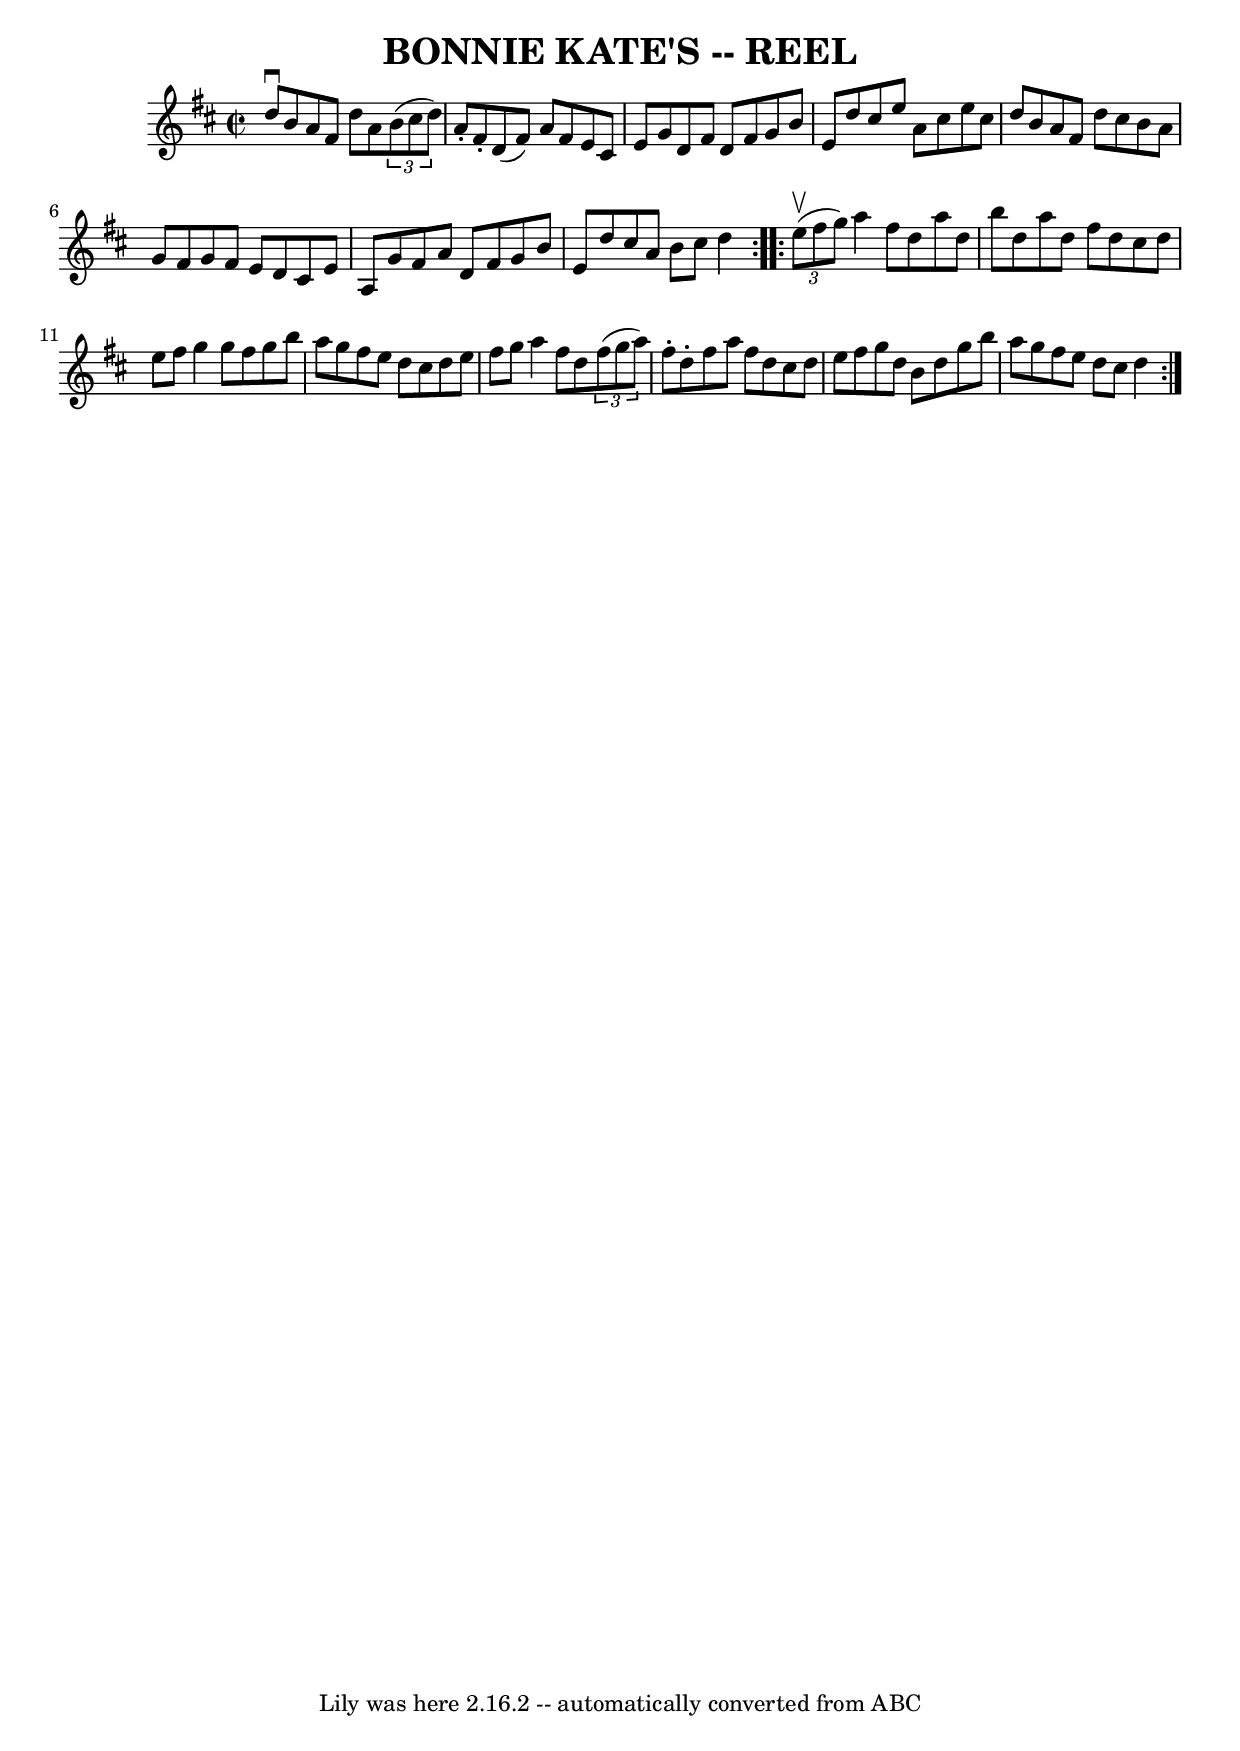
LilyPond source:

\version "2.7.40"
\include "Mammoth.ily"
\header {
	%% book = "Ryan's Mammoth Collection of Fiddle Tunes"
	crossRefNumber = "1"
	footnotes = ""
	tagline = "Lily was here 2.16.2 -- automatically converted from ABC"
	title = "BONNIE KATE'S -- REEL"
}
voicedefault =  {
\set Score.defaultBarType = "empty"

\repeat volta 2 {
\override Staff.TimeSignature #'style = #'C
 \time 2/2 \key d \major d''8^\downbow b'8        |
 a'8 fis'8  
 d''8 a'8    \times 2/3 { b'8 (cis''8 d''8) } a'8 -. fis'8 
-.   |
 d'8 (fis'8) a'8 fis'8 e'8 cis'8 e'8 g'8  
  |
 d'8 fis'8 d'8 fis'8 g'8 b'8 e'8 d''8    
|
 cis''8 e''8 a'8 cis''8 e''8 cis''8 d''8 b'8     
   |
 a'8 fis'8 d''8 cis''8 b'8 a'8 g'8 fis'8    
|
 g'8 fis'8 e'8 d'8 cis'8 e'8 a8 g'8    |
  
 fis'8 a'8 d'8 fis'8 g'8 b'8 e'8 d''8    |
 cis''8 
 a'8 b'8 cis''8 d''4    }     \repeat volta 2 {   \times 2/3 {   
e''8 (^\upbow fis''8 g''8) }       |
 a''4 fis''8 d''8    
a''8 d''8 b''8 d''8    |
 a''8 d''8 fis''8 d''8    
cis''8 d''8 e''8 fis''8    |
 g''4 g''8 fis''8 g''8   
 b''8 a''8 g''8    |
 fis''8 e''8 d''8 cis''8 d''8    
e''8 fis''8 g''8        |
 a''4 fis''8 d''8    \times 2/3 { 
 fis''8 (g''8 a''8) } fis''8 -. d''8 -.   |
 fis''8    
a''8 fis''8 d''8 cis''8 d''8 e''8 fis''8    |
 g''8   
 d''8 b'8 d''8 g''8 b''8 a''8 g''8    |
 fis''8    
e''8 d''8 cis''8 d''4    }   
}

\score{
    <<

	\context Staff="default"
	{
	    \voicedefault 
	}

    >>
	\layout {
	}
	\midi {}
}
